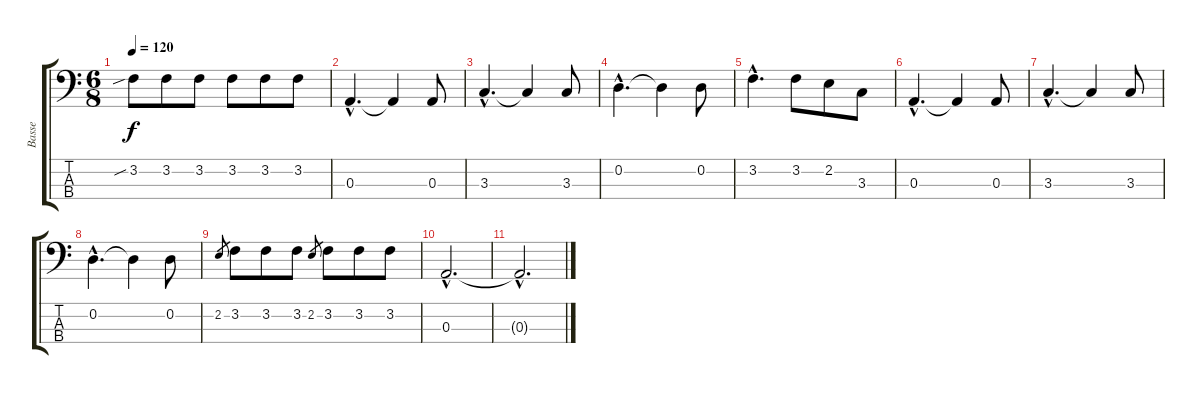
\track ("Basse" "Basse") {instrument electricbassfinger}
\staff {score tabs}
\tuning (G2 D2 A1 E1) {hide}
\ts (6 8)
\tempo 120
\clef f4
\ks c
3.2{sib}.8{dy f} 3.2.8 3.2.8 3.2.8 3.2.8 3.2.8 |
0.3{hac}.4{d} 0.3{t}.4 0.3.8 |
3.3{hac}.4{d} 3.3{t}.4 3.3.8 |
0.2{hac}.4{d} 0.2{t}.4 0.2.8 |
3.2{hac}.4{d} 3.2.8 2.2.8 3.3.8 |
0.3{hac}.4{d} 0.3{t}.4 0.3.8 |
3.3{hac}.4{d} 3.3{t}.4 3.3.8 |
0.2{hac}.4{d} 0.2{t}.4 0.2.8 |
2.2.8{gr} 3.2.8 3.2.8 3.2.8 2.2.8{gr} 3.2.8 3.2.8 3.2.8 |
0.3{hac}.2{d} |
0.3{hac t}.2{d}
